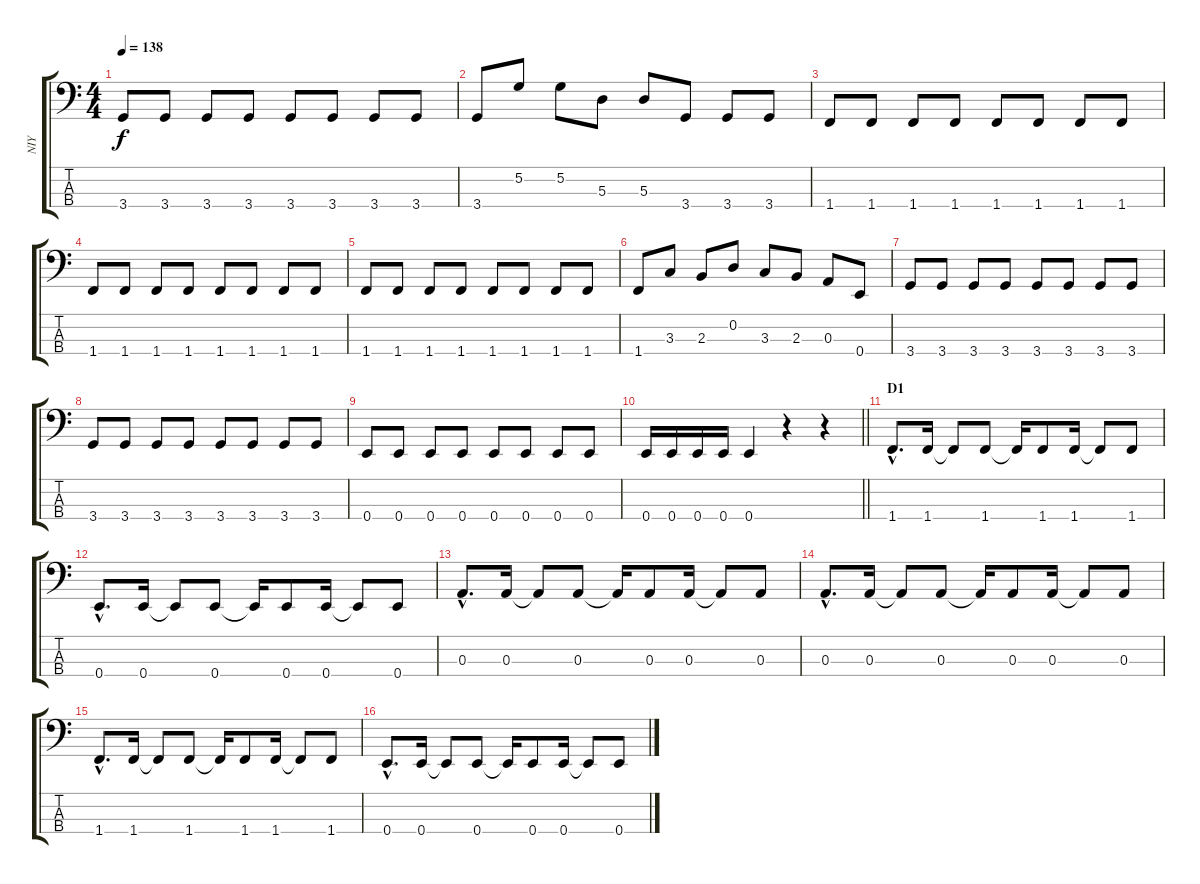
\track ("NIY" "NIY") {instrument electricbasspick}
\staff {score tabs}
\tuning (G2 D2 A1 E1) {hide}
\ts (4 4)
\tempo 138
\clef f4
\ks c
3.4.8{dy f} 3.4.8 3.4.8 3.4.8 3.4.8 3.4.8 3.4.8 3.4.8 |
3.4.8 5.2.8 5.2.8 5.3.8 5.3.8 3.4.8 3.4.8 3.4.8 |
1.4.8 1.4.8 1.4.8 1.4.8 1.4.8 1.4.8 1.4.8 1.4.8 |
1.4.8 1.4.8 1.4.8 1.4.8 1.4.8 1.4.8 1.4.8 1.4.8 |
1.4.8 1.4.8 1.4.8 1.4.8 1.4.8 1.4.8 1.4.8 1.4.8 |
1.4.8 3.3.8 2.3.8 0.2.8 3.3.8 2.3.8 0.3.8 0.4.8 |
3.4.8 3.4.8 3.4.8 3.4.8 3.4.8 3.4.8 3.4.8 3.4.8 |
3.4.8 3.4.8 3.4.8 3.4.8 3.4.8 3.4.8 3.4.8 3.4.8 |
0.4.8 0.4.8 0.4.8 0.4.8 0.4.8 0.4.8 0.4.8 0.4.8 |
\barLineRight lightlight
0.4.16 0.4.16 0.4.16 0.4.16 0.4.4 r.4 r.4 |
\section ("" "D1")
1.4{hac}.8{d} 1.4.16 1.4{t}.8 1.4.8 1.4{t}.16 1.4.8 1.4.16 1.4{t}.8 1.4.8 |
0.4{hac}.8{d} 0.4.16 0.4{t}.8 0.4.8 0.4{t}.16 0.4.8 0.4.16 0.4{t}.8 0.4.8 |
0.3{hac}.8{d} 0.3.16 0.3{t}.8 0.3.8 0.3{t}.16 0.3.8 0.3.16 0.3{t}.8 0.3.8 |
0.3{hac}.8{d} 0.3.16 0.3{t}.8 0.3.8 0.3{t}.16 0.3.8 0.3.16 0.3{t}.8 0.3.8 |
1.4{hac}.8{d} 1.4.16 1.4{t}.8 1.4.8 1.4{t}.16 1.4.8 1.4.16 1.4{t}.8 1.4.8 |
0.4{hac}.8{d} 0.4.16 0.4{t}.8 0.4.8 0.4{t}.16 0.4.8 0.4.16 0.4{t}.8 0.4.8
